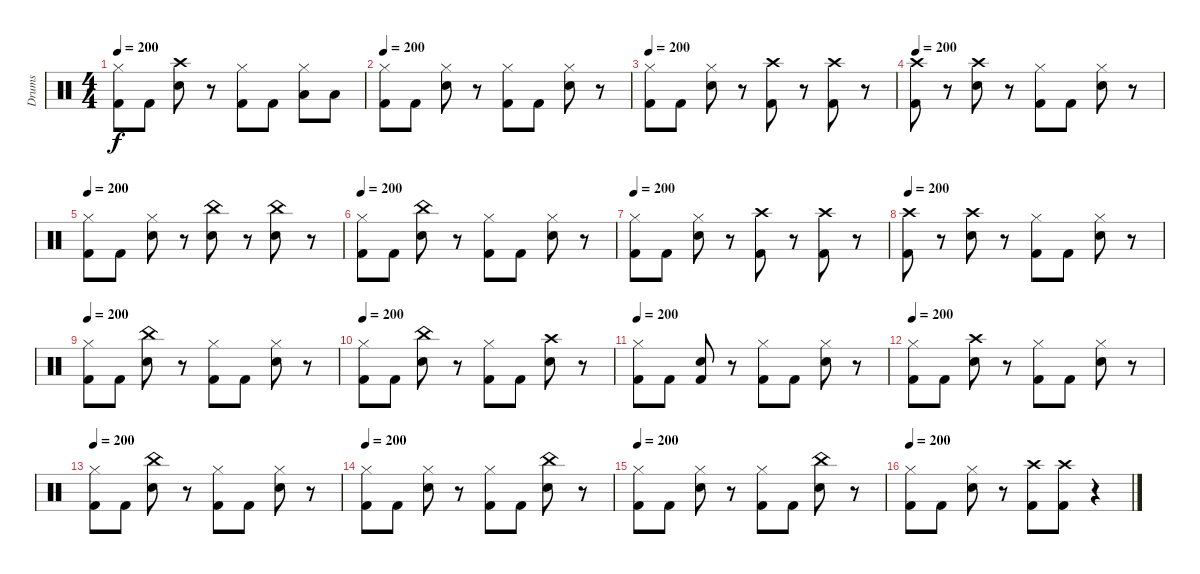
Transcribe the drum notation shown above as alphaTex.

\track ("Drums" "Drums") {instrument percussion}
\staff {score}
\articulation defaults
\ts (4 4)
\tempo 200
\clef neutral
\ks c
("Kick (hit) 2" "Hi-Hat (closed)").8{dy f} "Kick (hit) 2".8 ("Crash high (hit)" "Snare (hit) 2").8 r.8 ("Hi-Hat (closed)" "Kick (hit) 2").8 "Kick (hit) 2".8 ("Low Tom (hit)" "Hi-Hat (closed)").8 "Low Tom (hit)".8 |
\tempo 200
("Hi-Hat (closed)" "Kick (hit) 2").8 "Kick (hit) 2".8 ("Snare (hit) 2" "Hi-Hat (closed)").8 r.8 ("Hi-Hat (closed)" "Kick (hit) 2").8 "Kick (hit) 2".8 ("Snare (hit) 2" "Hi-Hat (closed)").8 r.8 |
\tempo 200
("Kick (hit) 2" "Hi-Hat (closed)").8 "Kick (hit) 2".8 ("Snare (hit) 2" "Hi-Hat (closed)").8 r.8 ("Crash high (hit)" "Kick (hit) 2").8 r.8 ("Crash high (hit)" "Kick (hit) 2").8 r.8 |
\tempo 200
("Kick (hit) 2" "Crash high (hit)").8 r.8 ("Crash high (hit)" "Snare (hit) 2").8 r.8 ("Hi-Hat (closed)" "Kick (hit) 2").8 "Kick (hit) 2".8 ("Hi-Hat (closed)" "Snare (hit) 2").8 r.8 |
\tempo 200
("Hi-Hat (closed)" "Kick (hit) 2").8 "Kick (hit) 2".8 ("Snare (hit) 2" "Hi-Hat (closed)").8 r.8 ("China (hit)" "Snare (hit) 2").8 r.8 ("China (hit)" "Snare (hit) 2").8 r.8 |
\tempo 200
("Hi-Hat (closed)" "Kick (hit) 2").8 "Kick (hit) 2".8 ("Snare (hit) 2" "China (hit)").8 r.8 ("Hi-Hat (closed)" "Kick (hit) 2").8 "Kick (hit) 2".8 ("Snare (hit) 2" "Hi-Hat (closed)").8 r.8 |
\tempo 200
("Kick (hit) 2" "Hi-Hat (closed)").8 "Kick (hit) 2".8 ("Snare (hit) 2" "Hi-Hat (closed)").8 r.8 ("Crash high (hit)" "Kick (hit) 2").8 r.8 ("Crash high (hit)" "Kick (hit) 2").8 r.8 |
\tempo 200
("Kick (hit) 2" "Crash high (hit)").8 r.8 ("Crash high (hit)" "Snare (hit) 2").8 r.8 ("Hi-Hat (closed)" "Kick (hit) 2").8 "Kick (hit) 2".8 ("Hi-Hat (closed)" "Snare (hit) 2").8 r.8 |
\tempo 200
("Hi-Hat (closed)" "Kick (hit) 2").8 "Kick (hit) 2".8 ("Snare (hit) 2" "China (hit)").8 r.8 ("Hi-Hat (closed)" "Kick (hit) 2").8 "Kick (hit) 2".8 ("Snare (hit) 2" "Hi-Hat (closed)").8 r.8 |
\tempo 200
("Hi-Hat (closed)" "Kick (hit) 2").8 "Kick (hit) 2".8 ("Snare (hit) 2" "China (hit)").8 r.8 ("Hi-Hat (closed)" "Kick (hit) 2").8 "Kick (hit) 2".8 ("Snare (hit) 2" "Crash high (hit)").8 r.8 |
\tempo 200
("Hi-Hat (closed)" "Kick (hit) 2").8 "Kick (hit) 2".8 ("Snare (hit) 2" "Kick (hit) 2").8 r.8 ("Hi-Hat (closed)" "Kick (hit) 2").8 "Kick (hit) 2".8 ("Snare (hit) 2" "Hi-Hat (closed)").8 r.8 |
\tempo 200
("Hi-Hat (closed)" "Kick (hit) 2").8 "Kick (hit) 2".8 ("Snare (hit) 2" "Crash high (hit)").8 r.8 ("Hi-Hat (closed)" "Kick (hit) 2").8 "Kick (hit) 2".8 ("Snare (hit) 2" "Hi-Hat (closed)").8 r.8 |
\tempo 200
("Hi-Hat (closed)" "Kick (hit) 2").8 "Kick (hit) 2".8 ("Snare (hit) 2" "China (hit)").8 r.8 ("Hi-Hat (closed)" "Kick (hit) 2").8 "Kick (hit) 2".8 ("Snare (hit) 2" "Hi-Hat (closed)").8 r.8 |
\tempo 200
("Hi-Hat (closed)" "Kick (hit) 2").8 "Kick (hit) 2".8 ("Snare (hit) 2" "Hi-Hat (closed)").8 r.8 ("Hi-Hat (closed)" "Kick (hit) 2").8 "Kick (hit) 2".8 ("Snare (hit) 2" "China (hit)").8 r.8 |
\tempo 200
("Hi-Hat (closed)" "Kick (hit) 2").8 "Kick (hit) 2".8 ("Snare (hit) 2" "Hi-Hat (closed)").8 r.8 ("Hi-Hat (closed)" "Kick (hit) 2").8 "Kick (hit) 2".8 ("Snare (hit) 2" "China (hit)").8 r.8 |
\tempo 200
("Hi-Hat (closed)" "Kick (hit) 2").8 "Kick (hit) 2".8 ("Snare (hit) 2" "Hi-Hat (closed)").8 r.8 ("Crash high (hit)" "Kick (hit) 2").8 ("Crash high (hit)" "Kick (hit) 2").8 r.4
